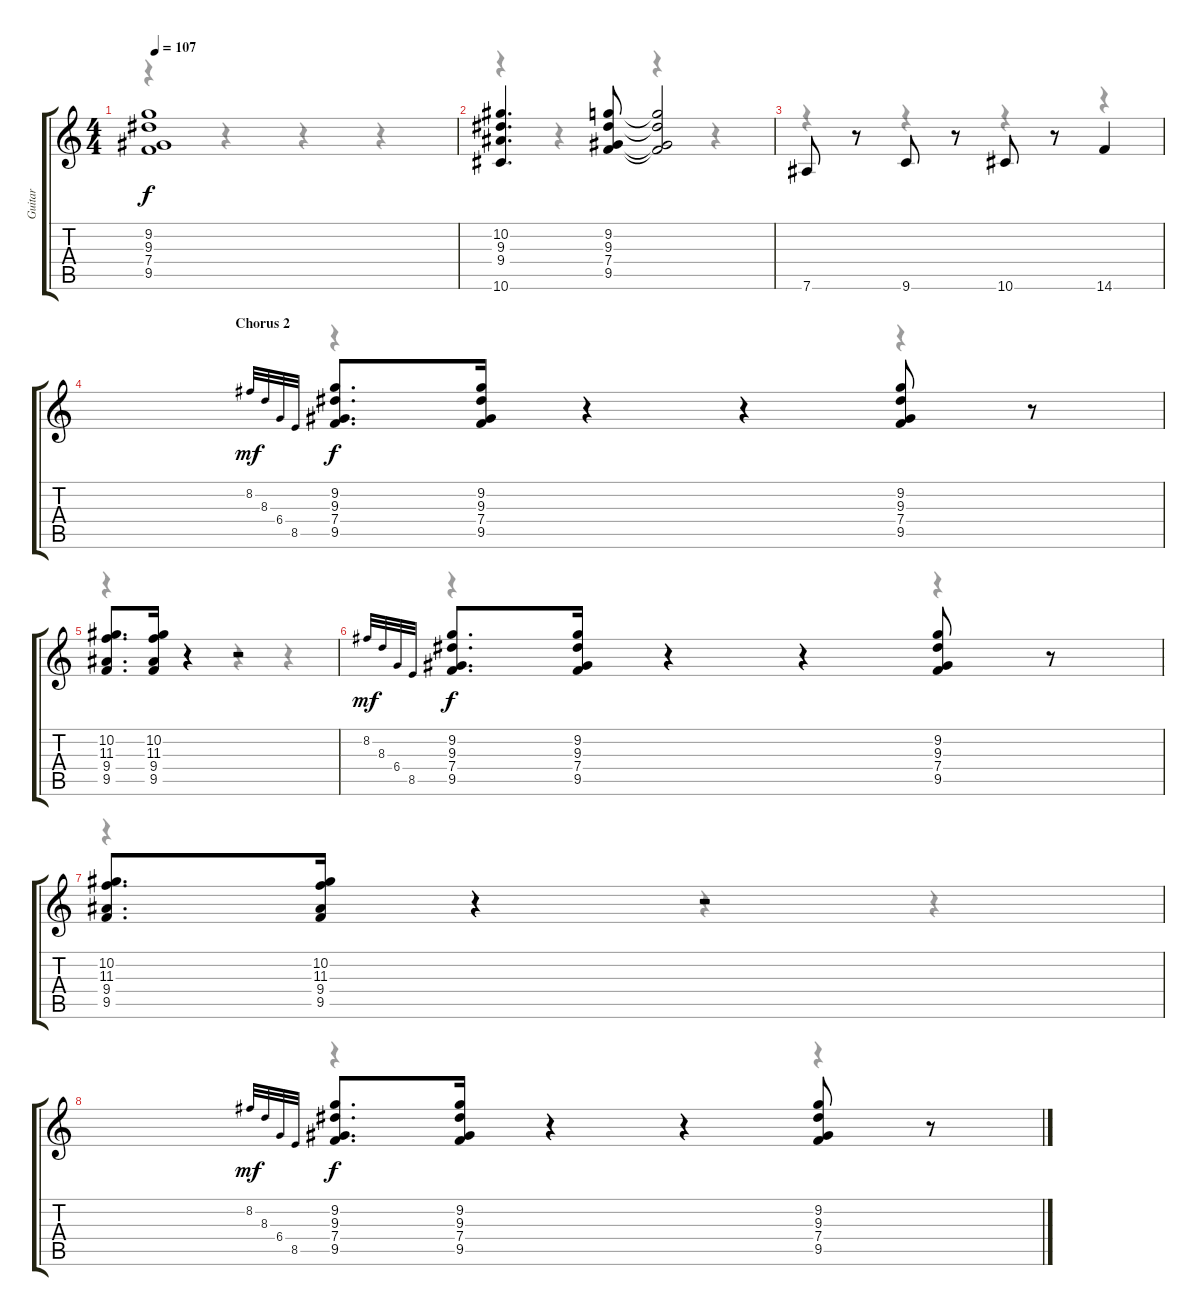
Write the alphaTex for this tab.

\track ("Guitar" "Guitar") {instrument electricguitarjazz}
\staff {score tabs}
\tuning (Eb4 Bb3 Gb3 Db3 Ab2 Eb2) {hide}
\voice
\ts (4 4)
\tempo 107
\clef g2
\ks c
(9.2{t} 9.3{t} 7.4{t} 9.5{t}).1{dy f} |
(10.2 9.3 9.4 10.6).4{d} (9.2 9.3 7.4 9.5).8 (9.2{t} 9.3{t} 7.4{t} 9.5{t}).2 |
7.6.8 r.8 9.6.8 r.8 10.6.8 r.8 14.6.4 |
\section ("" "Chorus 2")
8.2.32{gr onbeat dy mf} 8.3.32{gr onbeat} 6.4.32{gr onbeat} 8.5.32{gr onbeat} (9.2 9.3 7.4 9.5).8{d dy f} (9.2 9.3 7.4 9.5).16 r.4 r.4 (9.2 9.3 7.4 9.5).8 r.8 |
(10.2 11.3 9.4 9.5).8{d} (10.2 11.3 9.4 9.5).16 r.4 r.2 |
8.2.32{gr onbeat dy mf} 8.3.32{gr onbeat} 6.4.32{gr onbeat} 8.5.32{gr onbeat} (9.2 9.3 7.4 9.5).8{d dy f} (9.2 9.3 7.4 9.5).16 r.4 r.4 (9.2 9.3 7.4 9.5).8 r.8 |
(10.2 11.3 9.4 9.5).8{d} (10.2 11.3 9.4 9.5).16 r.4 r.2 |
8.2.32{gr onbeat dy mf} 8.3.32{gr onbeat} 6.4.32{gr onbeat} 8.5.32{gr onbeat} (9.2 9.3 7.4 9.5).8{d dy f} (9.2 9.3 7.4 9.5).16 r.4 r.4 (9.2 9.3 7.4 9.5).8 r.8
\voice
\clef g2
\ottava regular
\simile none
\ks c
r.4{dy f} r.4 r.4 r.4 |
r.4 r.4 r.4 r.4 |
r.4 r.4 r.4 r.4 |
r.4 r.4 r.4 r.4 |
r.4 r.4 r.4 r.4 |
r.4 r.4 r.4 r.4 |
r.4 r.4 r.4 r.4 |
r.4 r.4 r.4 r.4
